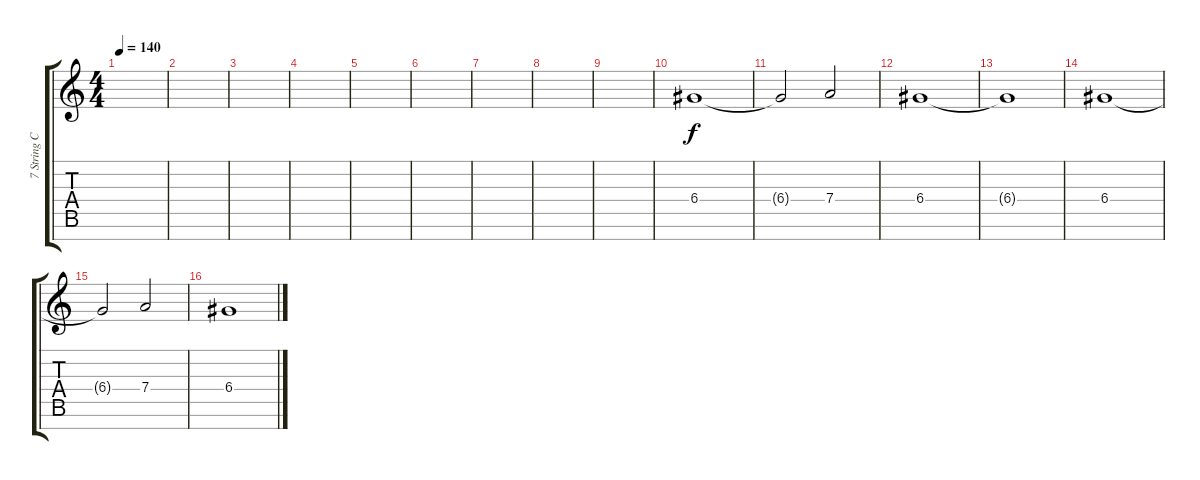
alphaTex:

\track ("7 String Clean II" "7 String C") {instrument electricguitarjazz}
\staff {score tabs}
\tuning (E4 B3 G3 D3 A2 E2 B1) {hide}
\ts (4 4)
\tempo 140
\clef g2
\ks c
|
|
|
|
|
|
|
|
|
6.4.1 |
6.4{t}.2 7.4.2 |
6.4.1 |
6.4{t}.1 |
6.4.1 |
6.4{t}.2 7.4.2 |
6.4.1
